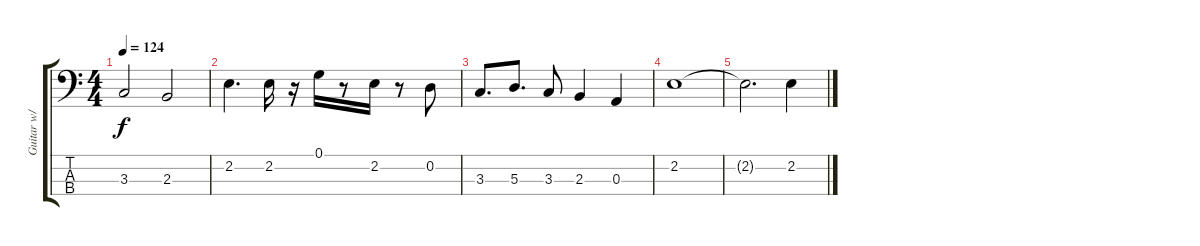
\track ("Guitar w/ Octave Bass" "Guitar w/ ") {instrument electricguitarmuted}
\staff {score tabs}
\tuning (G2 D2 A1 E1) {hide}
\ts (4 4)
\tempo 124
\clef f4
\ks c
3.3.2{dy f} 2.3.2 |
2.2.4{d} 2.2.16 r.16 0.1.16 r.8 2.2.16 r.8 0.2.8 |
3.3.8{d} 5.3.8{d} 3.3.8 2.3.4 0.3.4 |
2.2.1 |
2.2{t}.2{d} 2.2.4
